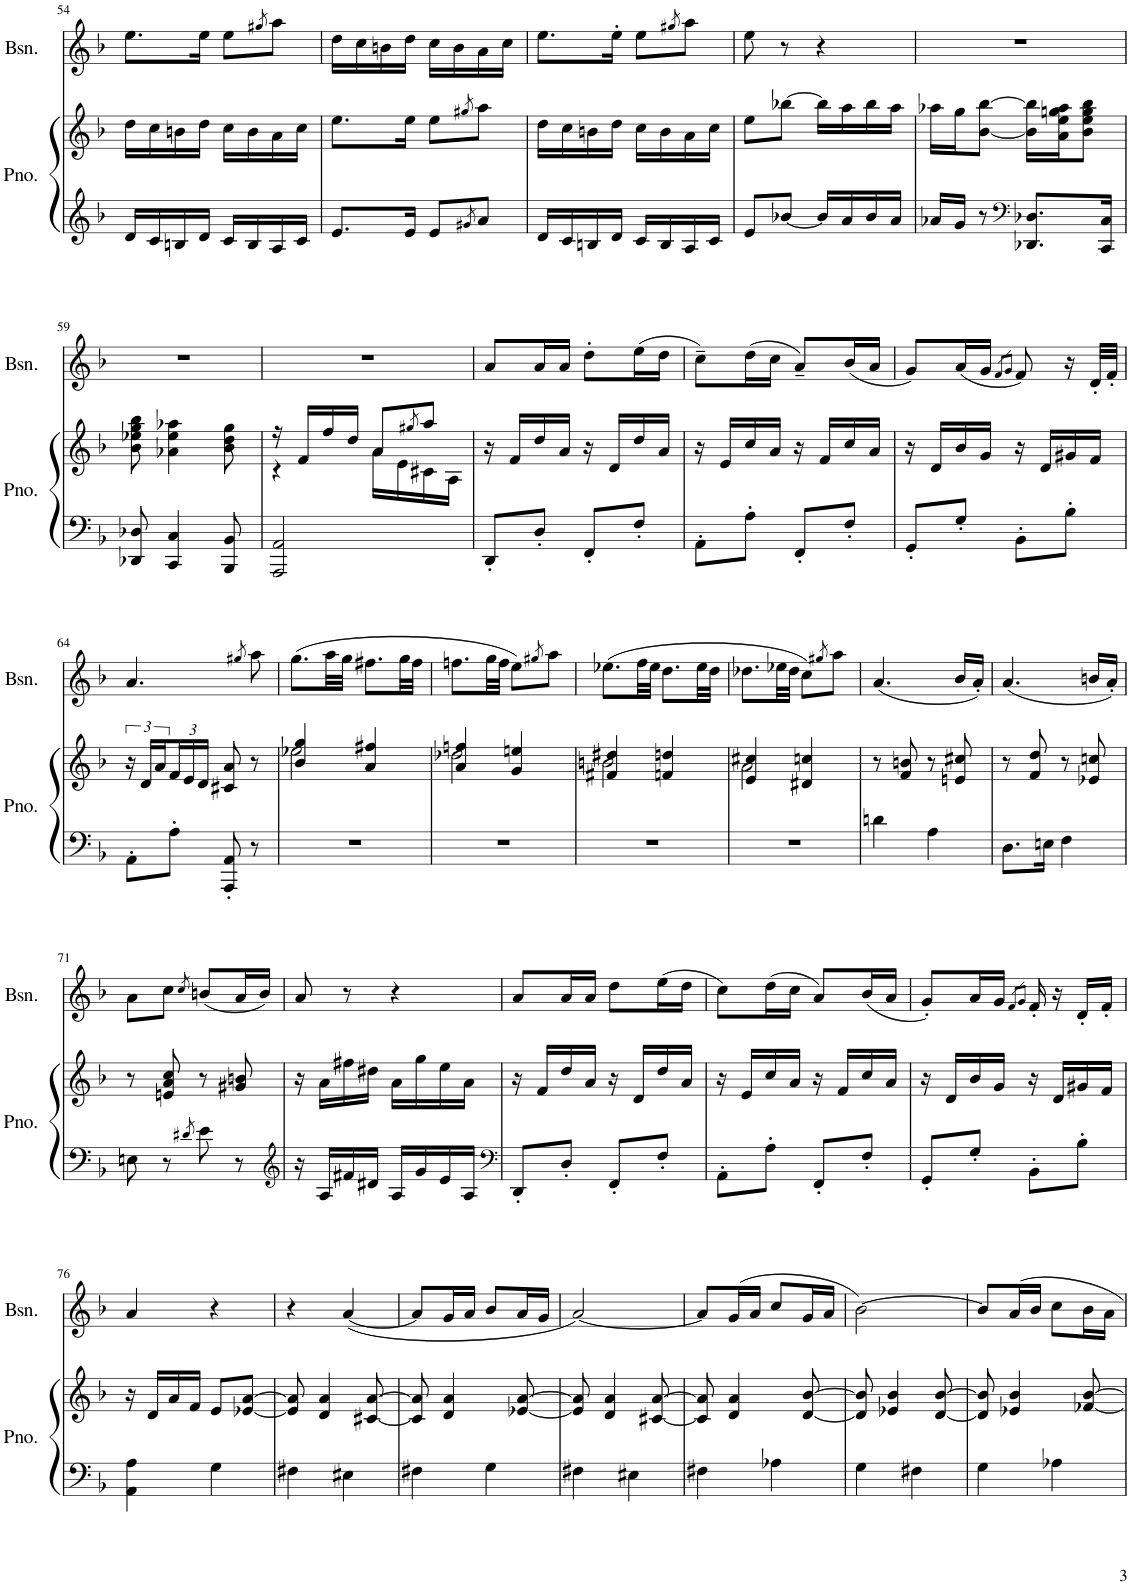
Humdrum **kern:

**kern	**kern	**kern
*part2	*part2	*part1
*staff3	*staff2	*staff1
*I"Piano	*	*I"Bassoon
*I'Pno.	*	*I'Bsn.
!!LO:PB:g=z
*clefG2	*clefG2	*clefG2
*k[b-]	*k[b-]	*k[b-]
*M2/4	*M2/4	*M2/4
=54	=54	=54
16d/LL	16dd\LL	8.ee\L
16c/	16cc\	.
16Bn/	16bn\	.
16d/JJ	16dd\JJ	16ee\Jk
16c/LL	16cc\LL	8ee\L
16B/	16b\	.
.	.	8qgg#X/
16A/	16a\	8aa\J
16c/JJ	16cc\JJ	.
=55	=55	=55
8.e/L	8.ee\L	16dd\LL
.	.	16cc\
.	.	16bn\
16e/Jk	16ee\Jk	16dd\JJ
8e/L	8ee\L	16cc\LL
.	.	16b\
8qg#X/	8qgg#X/	.
8a/J	8aa\J	16a\
.	.	16cc\JJ
=56	=56	=56
16d/LL	16dd\LL	8.ee\L
16c/	16cc\	.
16Bn/	16bn\	.
16d/JJ	16dd\JJ	16ee'\Jk
16c/LL	16cc\LL	8ee\L
16B/	16b\	.
.	.	8qgg#X/
16A/	16a\	8aa\J
16c/JJ	16cc\JJ	.
=57	=57	=57
8e/L	8ee\L	8ee\
[8b-X/J	[8bb-X\J	8r
16b-/LL]	16bb-\LL]	4r
16a/	16aa\	.
16b-/	16bb-\	.
16a/JJ	16aa\JJ	.
=58	=58	=58
16a-X/LL	16aa-X\LL	2r
16g/JJ	16gg\J	.
8r	[8b-\ [8bb-\J	.
*clefF4	*	*
8.DD-X/ 8.D-X/L	16b-\] 16bb-\]LL	.
.	16a\ 16ee\ 16ggn\ 16aa-\J	.
.	8b-\ 8ee\ 8gg\ 8bb-\J	.
16CC/ 16C/Jk	.	.
!!LO:LB:g=z
=59	=59	=59
8DD-X/ 8D-X/	8b-\ 8ee-X\ 8gg\ 8bb-\	2r
4CC/ 4C/	4a-X\ 4ee-\ 4aa-X\	.
8BBB-/ 8BB-/	8b-\ 8dd\ 8gg\	.
=60	=60	=60
*	*^	*
2AAA/ 2AA/	16r	4r	2r
.	16f/LL	.	.
.	16ff/	.	.
.	16dd/JJ	.	.
.	8a/L	16a\LL	.
.	.	16e\	.
.	8qgg#X/	.	.
.	8aa/J	16c#X\	.
.	.	16A\JJ	.
*	*v	*v	*
=61	=61	=61
8DD'/L	16r	8a/L
.	16f/LL	.
8D'/J	16dd/	16a/L
.	16a/JJ	16a/JJ
8FF'/L	16r	8dd'\L
.	16d/LL	.
8F'/J	16dd/	(16ee\L
.	16a/JJ	16dd\JJ
=62	=62	=62
8AA'\L	16r	8cc~\L)
.	16e/LL	.
8A'\J	16cc/	(16dd\L
.	16a/JJ	16cc\JJ
8FF'/L	16r	8a~/L)
.	16f/LL	.
8F'/J	16cc/	(16b-/L
.	16a/JJ	16a/JJ
=63	=63	=63
8GG'/L	16r	8g/L)
.	16d/LL	.
8G'/J	16b-/	(16a/L
.	16g/JJ	16g/JJ
.	.	8qf/L
.	.	8qg/J
8BB-'\L	16r	8f/)
.	16d/LL	.
8B-'\J	16g#X/	16r
.	16f/JJ	32d'/LLL
.	.	32f'/JJJ
!!LO:LB:g=z
=64	=64	=64
8AA'\L	24r	4.a/
.	24d/LL	.
.	24a/	.
*	*Xbrackettup	*
8A'\J	24f/	.
.	24e/	.
.	24d/JJ	.
8AAA/' 8AA/'	8c#X/ 8a/	.
.	.	8qgg#X/
8r	8r	8aa\
=65	=65	=65
*	*^	*
2r	4b-/ 4gg/	2ee-X\	(8.gg\L
.	.	.	32aa\LL
.	.	.	32gg\JJJ
.	4a/ 4ff#X/	.	8.ff#X\L
.	.	.	32gg\LL
.	.	.	32ff#\JJJ
=66	=66	=66	=66
2r	4a/ 4ffn/	2dd-X\	8.ffn\L
.	.	.	32gg\LL
.	.	.	32ff\JJJ
.	4g/ 4een/	.	8ee\L)
.	.	.	8qgg#X/
.	.	.	8aa\J
=67	=67	=67	=67
2r	4f#X/ 4dd#X/	2bn\	(8.ee-X\L
.	.	.	32ff\LL
.	.	.	32ee-\JJJ
.	4fn/ 4ddn/	.	8.dd\L
.	.	.	32ee-\LL
.	.	.	32dd\JJJ
=68	=68	=68	=68
2r	4e/ 4cc#X/	2a\	8.dd-X\L
.	.	.	32ee-X\LL
.	.	.	32dd-\JJJ
.	4d#X/ 4ccn/	.	8cc\L)
.	.	.	8qgg#X/
.	.	.	8aa\J
*	*v	*v	*
=69	=69	=69
4dn\	8r	(4.a/
.	8f/ 8bn/	.
4A\	8r	.
.	8en/ 8cc#X/	16b-/LL
.	.	16a'/JJ)
=70	=70	=70
8.D\L	8r	(4.a/
.	8f/ 8dd/	.
16En\Jk	.	.
4F\	8r	.
.	8e-X/ 8ccn/	16bn/LL
.	.	16a'/JJ)
!!LO:LB:g=z
=71	=71	=71
8En\	8r	8a\L
8r	8en/ 8a/ 8cc/	8cc\J
8qd#X/	.	8qcc/
8e\	8r	(8bn/L
8r	8g#X/ 8bn/	16a/L
.	.	16b/JJ)
=72	=72	=72
*clefG2	*	*
16r	16r	8a/
16A/LL	16a\LL	.
16f#X/	16ff#X\	8r
16d#X/JJ	16dd#X\JJ	.
16A/LL	16a\LL	4r
16g/	16gg\	.
16e/	16ee\	.
16A/JJ	16a\JJ	.
=73	=73	=73
*clefF4	*	*
8DD'/L	16r	8a/L
.	16f/LL	.
8D'/J	16dd/	16a/L
.	16a/JJ	16a/JJ
8FF'/L	16r	8dd\L
.	16d/LL	.
8F'/J	16dd/	(16ee\L
.	16a/JJ	16dd\JJ
=74	=74	=74
8AA'\L	16r	8cc\L)
.	16e/LL	.
8A'\J	16cc/	(16dd\L
.	16a/JJ	16cc\JJ
8FF'/L	16r	8a/L)
.	16f/LL	.
8F'/J	16cc/	(16b-/L
.	16a/JJ	16a/JJ
=75	=75	=75
8GG'/L	16r	8g'/L)
.	16d/LL	.
8G'/J	16b-/	16a/L
.	16g/JJ	16g/JJ
.	.	8qf/L
.	.	8qg/J
8BB-'\L	16r	16f'/
.	16d/LL	16r
8B-'\J	16g#X/	16d'/LL
.	16f/JJ	16f'/JJ
!!LO:LB:g=z
=76	=76	=76
4AA\ 4A\	16r	4a/
.	16d/LL	.
.	16a/	.
.	16f/JJ	.
4G\	8e/L	4r
.	[8e-X/ [8a/J	.
=77	=77	=77
4F#X\	8e-/] 8a/]	4r
.	4d/ 4a/	.
4E#X\	.	([4a/
.	[8c#X/ [8a/	.
=78	=78	=78
4F#X\	8c#/] 8a/]	8a/L]
.	4d/ 4a/	16g/L
.	.	16a/JJ
4G\	.	8b-/L
.	[8e-X/ [8a/	16a/L
.	.	16g/JJ
=79	=79	=79
4F#X\	8e-/] 8a/]	[2a/)
.	4d/ 4a/	.
4E#X\	.	.
.	[8c#X/ [8a/	.
=80	=80	=80
4F#X\	8c#/] 8a/]	8a/L]
.	4d/ 4a/	(16g/L
.	.	16a/JJ
4A-X\	.	8cc/L
.	[8d/ [8b-/	16g/L
.	.	16a/JJ
=81	=81	=81
4G\	8d/] 8b-/]	[2b-\)
.	4e-X/ 4b-/	.
4F#X\	.	.
.	[8d/ [8b-/	.
=82	=82	=82
4G\	8d/] 8b-/]	8b-/L]
.	4e-X/ 4b-/	16a/L
.	.	16b-/JJ
4A-X\	.	8cc\L
.	[8f-X/ [8b-/	16b-\L
.	.	16a\JJ
=	=	=
*-	*-	*-
